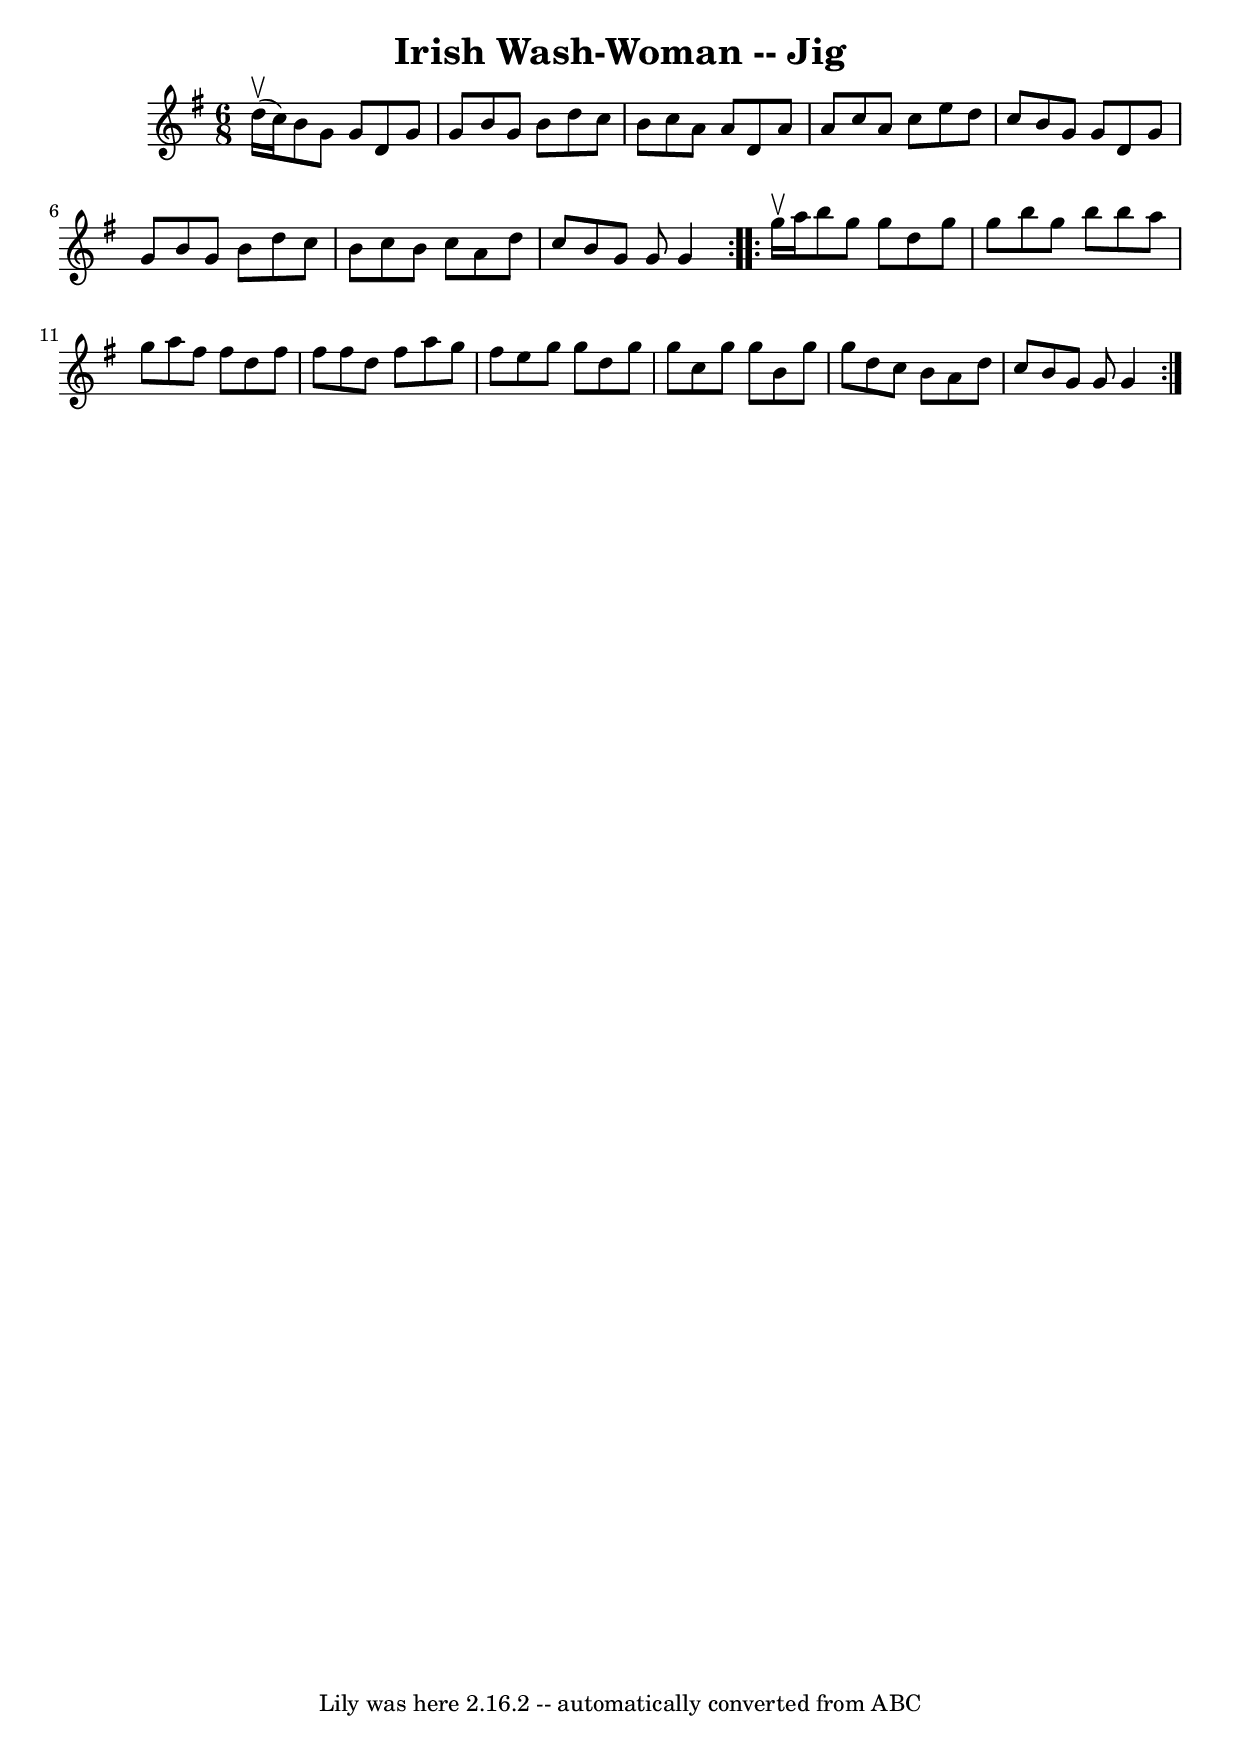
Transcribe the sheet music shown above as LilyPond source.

\version "2.7.40"
\include "Mammoth.ily"
\header {
	book = "Ryan's Mammoth Collection"
	crossRefNumber = "1"
	footnotes = "\\\\87 452"
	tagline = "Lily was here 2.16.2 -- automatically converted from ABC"
	title = "Irish Wash-Woman -- Jig"
}
voicedefault =  {
\set Score.defaultBarType = "empty"

\repeat volta 2 {
\time 6/8 \key g \major d''16^\upbow(c''16) |
 b'8 g'8    
g'8 d'8 g'8 g'8    |
 b'8 g'8 b'8 d''8 c''8 b'8 
   |
 c''8 a'8 a'8 d'8 a'8 a'8    |
 c''8 a'8 
 c''8 e''8 d''8 c''8    |
 b'8 g'8 g'8 d'8 g'8 
 g'8    |
 b'8 g'8 b'8 d''8 c''8 b'8    |
   
c''8 b'8 c''8 a'8 d''8 c''8    |
 b'8 g'8 g'8    
g'4    }     \repeat volta 2 { g''16^\upbow a''16  |
 b''8    
g''8 g''8 d''8 g''8 g''8    |
 b''8 g''8 b''8 b''8 
 a''8 g''8    |
 a''8 fis''8 fis''8 d''8 fis''8    
fis''8    |
 fis''8 d''8 fis''8 a''8 g''8 fis''8    
|
 e''8 g''8 g''8 d''8 g''8 g''8    |
 c''8    
g''8 g''8 b'8 g''8 g''8    |
 d''8 c''8 b'8 a'8    
d''8 c''8    |
 b'8 g'8 g'8 g'4    }   
}

\score{
    <<

	\context Staff="default"
	{
	    \voicedefault 
	}

    >>
	\layout {
	}
	\midi {}
}
